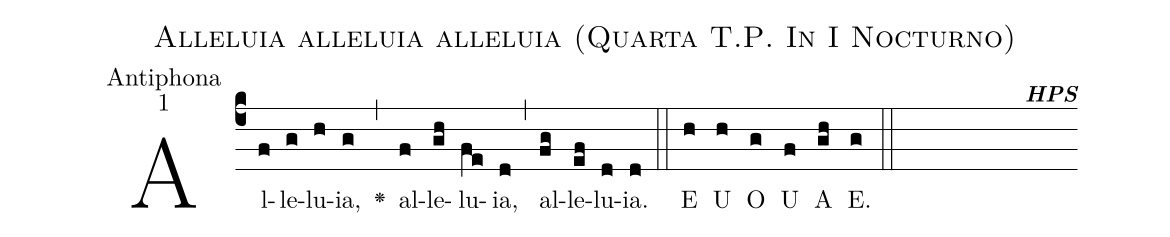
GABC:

name:Alleluia alleluia alleluia (Quarta T.P. In I Nocturno);
office-part:Antiphona;
mode:1;
commentary:{\bfseries HPS};
%%
(c4)Al(f)le(g)lu(h)ia,(g) <v>\greheightstar</v>(,) al(f)le(gh)lu(fe)ia,(d) (,) al(fg)le(ef)lu(d)ia.(d) (::) <eu> E(h) U(h) O(g) U(f) A(gh) E.(g) </eu> (::)
